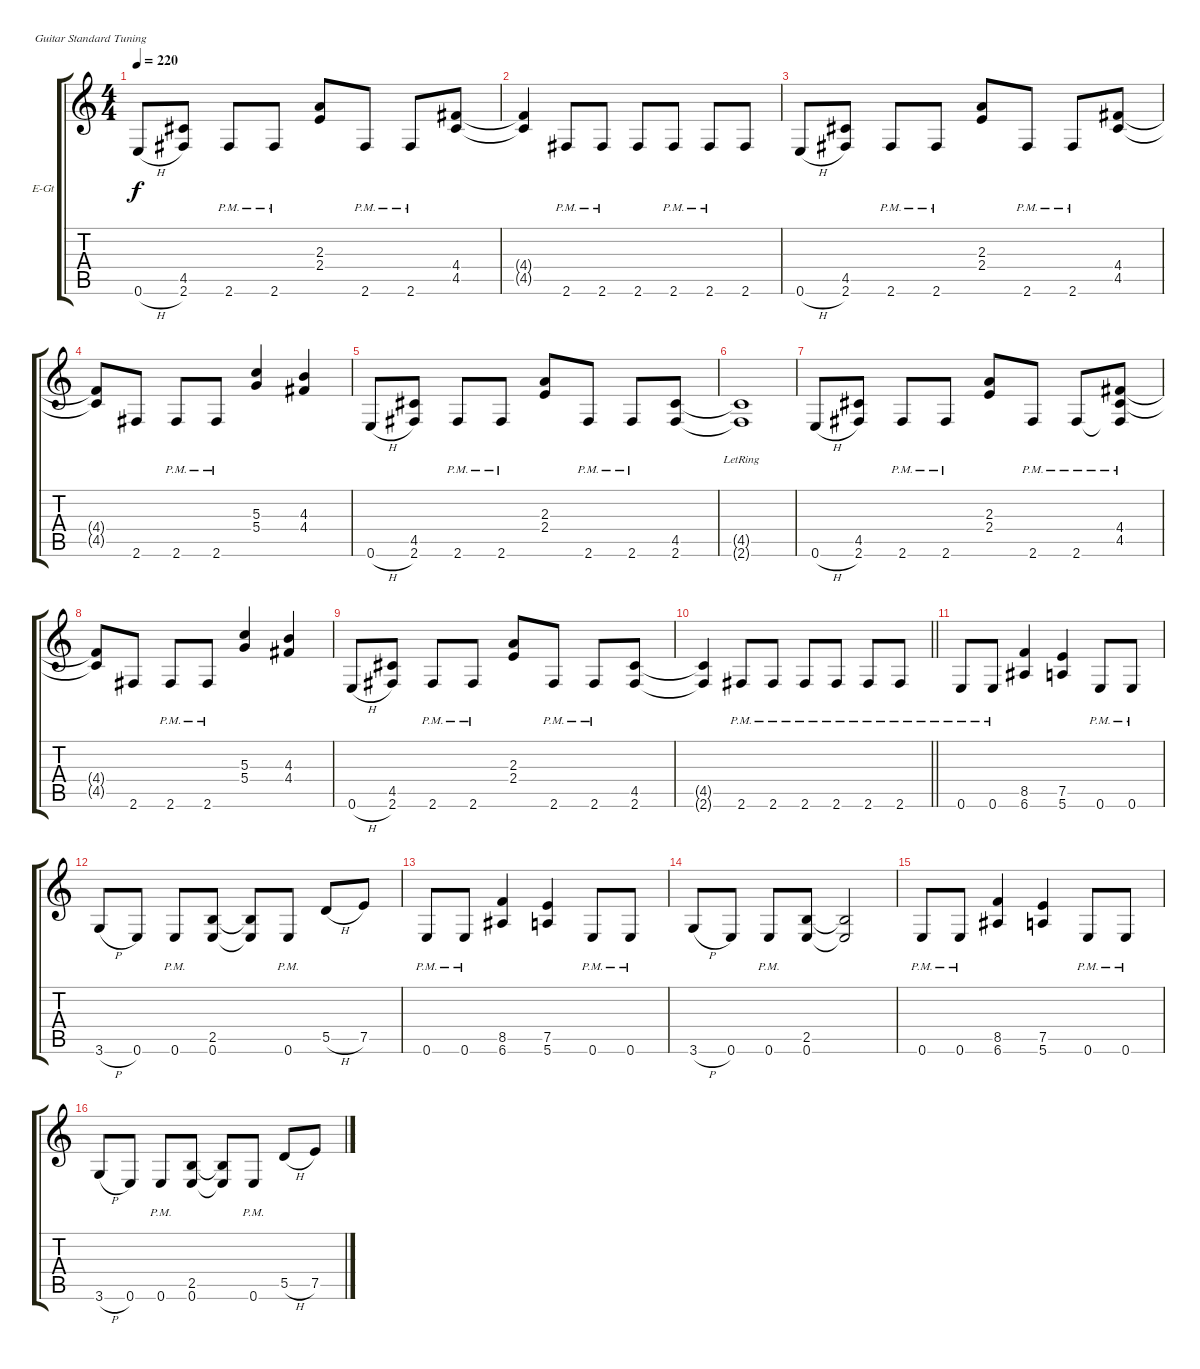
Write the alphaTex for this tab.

\bracketExtendMode groupsimilarinstruments
\firstSystemTrackNameOrientation horizontal
\otherSystemsTrackNameOrientation horizontal
\track ("Herman Frank" "E-Gt") {instrument distortionguitar}
\staff {score tabs}
\tuning (E4 B3 G3 D3 A2 E2)
\ts (4 4)
\tempo 220
\clef g2
\ks c
0.6{h}.8{dy f} (4.5 2.6).8 2.6{pm}.8 2.6{pm}.8 (2.4 2.3).8 2.6{pm}.8 2.6{pm}.8 (4.4 4.5).8 |
(4.5{t} 4.4{t}).4 2.6{pm}.8 2.6{pm}.8 2.6.8 2.6{pm}.8 2.6{pm}.8 2.6.8 |
0.6{h}.8 (4.5 2.6).8 2.6{pm}.8 2.6{pm}.8 (2.4 2.3).8 2.6{pm}.8 2.6{pm}.8 (4.5 4.4).8 |
(4.5{t} 4.4{t}).8 2.6.8 2.6{pm}.8 2.6{pm}.8 (5.4 5.3).4 (4.4 4.3).4 |
0.6{h}.8 (4.5 2.6).8 2.6{pm}.8 2.6{pm}.8 (2.4 2.3).8 2.6{pm}.8 2.6{pm}.8 (4.5 2.6).8 |
(4.5{lr t} 2.6{lr t}).1 |
0.6{h}.8 (4.5 2.6).8 2.6{pm}.8 2.6{pm}.8 (2.4 2.3).8 2.6{pm}.8 2.6{pm}.8 (4.5 4.4 2.6{pm t}).8 |
(4.5{t} 4.4{t}).8 2.6.8 2.6{pm}.8 2.6{pm}.8 (5.4 5.3).4 (4.4 4.3).4 |
0.6{h}.8 (4.5 2.6).8 2.6{pm}.8 2.6{pm}.8 (2.4 2.3).8 2.6{pm}.8 2.6{pm}.8 (2.6 4.5).8 |
\barLineRight lightlight
(4.5{t} 2.6{t}).4 2.6{pm}.8 2.6{pm}.8 2.6{pm}.8 2.6{pm}.8 2.6{pm}.8 2.6{pm}.8 |
0.6{pm}.8 0.6{pm}.8 (8.5 6.6).4 (7.5 5.6).4 0.6{pm}.8 0.6{pm}.8 |
3.6{h}.8 0.6.8 0.6{pm}.8 (2.5 0.6).8 (2.5{t} 0.6{t}).8 0.6{pm}.8 5.5{h}.8 7.5.8 |
0.6{pm}.8 0.6{pm}.8 (8.5 6.6).4 (7.5 5.6).4 0.6{pm}.8 0.6{pm}.8 |
3.6{h}.8 0.6.8 0.6{pm}.8 (2.5 0.6).8 (2.5{t} 0.6{t}).2 |
0.6{pm}.8 0.6{pm}.8 (8.5 6.6).4 (7.5 5.6).4 0.6{pm}.8 0.6{pm}.8 |
3.6{h}.8 0.6.8 0.6{pm}.8 (2.5 0.6).8 (2.5{t} 0.6{t}).8 0.6{pm}.8 5.5{h}.8 7.5.8
